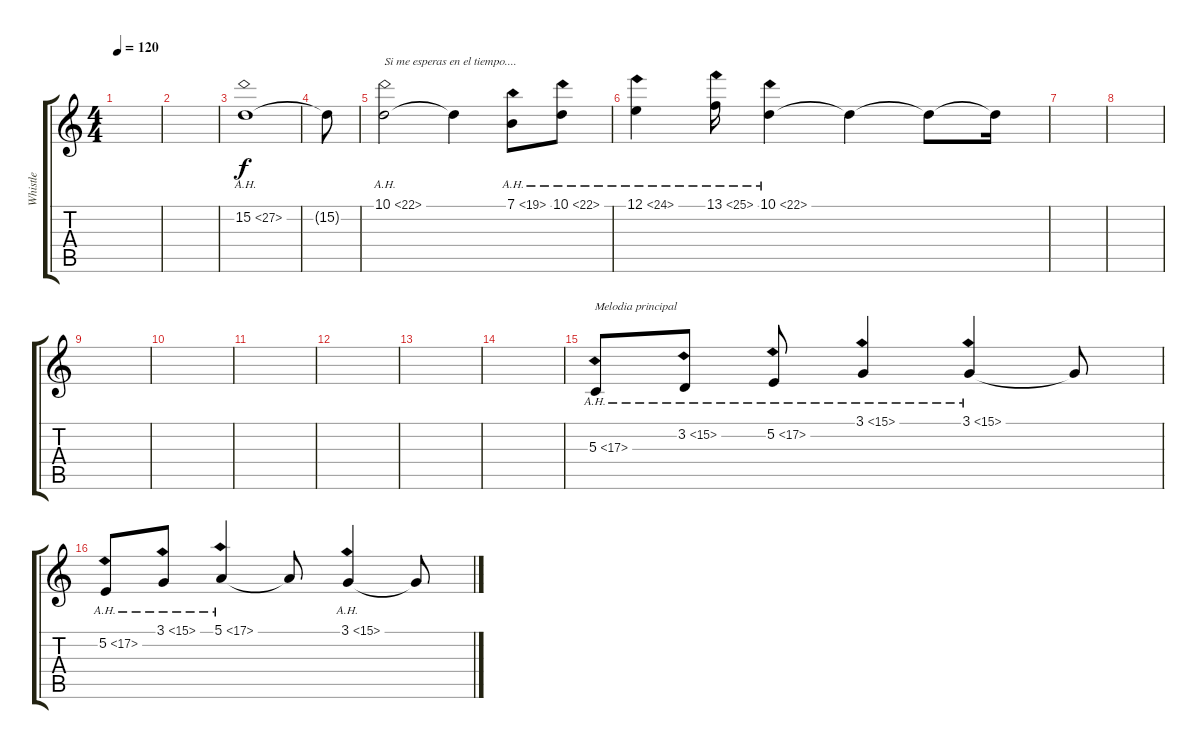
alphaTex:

\track ("Whistle" "Whistle") {instrument whistle}
\staff {score tabs}
\tuning (E4 B3 G3 D3 A2 E2) {hide}
\ts (4 4)
\tempo 120
\clef g2
\ks c
|
|
15.2{ah 12}.1 |
15.2{t}.8 |
10.1{ah 12}.2{txt "Si me esperas en el tiempo...." volume 15} 10.1{t}.4 7.1{ah 12}.8 10.1{ah 12}.8 |
12.1{ah 12}.4 13.1{ah 12}.16 10.1{ah 12}.4 10.1{t}.4 10.1{t}.8 10.1{t}.16 |
|
|
|
|
|
|
|
|
5.3{ah 12}.8{txt "Melodia principal"} 3.2{ah 12}.8 5.2{ah 12}.8 3.1{ah 12}.4 3.1{ah 12}.4 3.1{t}.8 |
5.2{ah 12}.8 3.1{ah 12}.8 5.1{ah 12}.4 5.1{t}.8 3.1{ah 12}.4 3.1{t}.8
